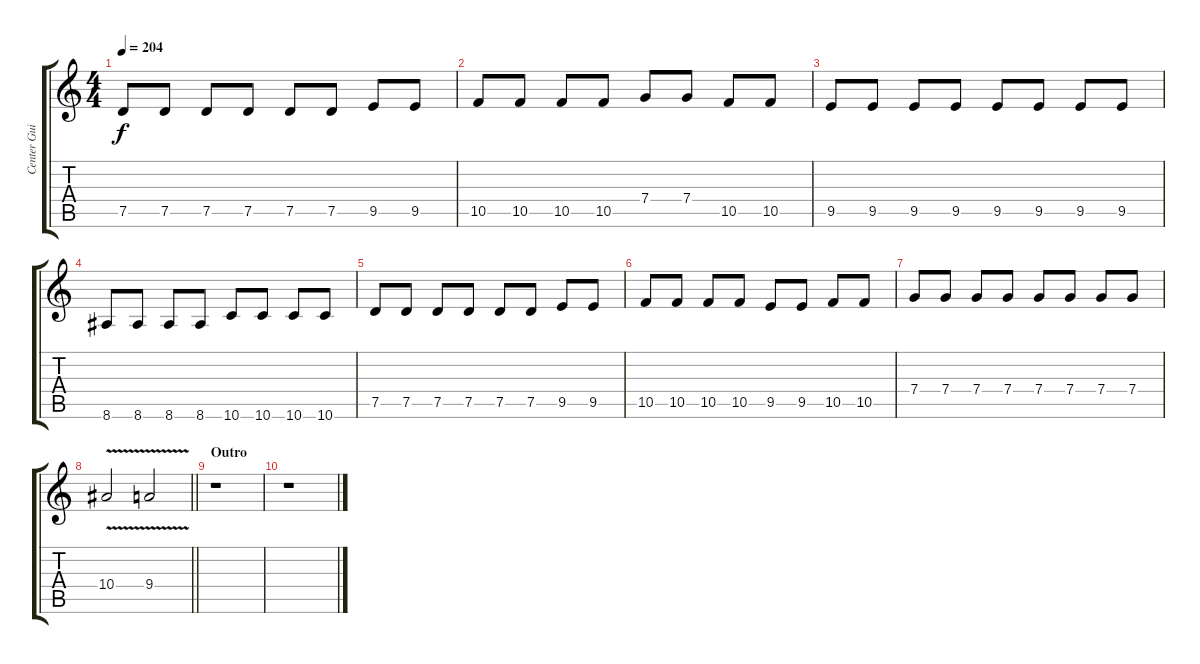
\track ("Center Guitar I" "Center Gui") {instrument distortionguitar}
\staff {score tabs}
\tuning (D4 A3 F3 C3 G2 D2) {hide}
\ts (4 4)
\tempo 204
\clef g2
\ks c
7.5.8{dy f} 7.5.8 7.5.8 7.5.8 7.5.8 7.5.8 9.5.8 9.5.8 |
10.5.8 10.5.8 10.5.8 10.5.8 7.4.8 7.4.8 10.5.8 10.5.8 |
9.5.8 9.5.8 9.5.8 9.5.8 9.5.8 9.5.8 9.5.8 9.5.8 |
8.6.8 8.6.8 8.6.8 8.6.8 10.6.8 10.6.8 10.6.8 10.6.8 |
7.5.8 7.5.8 7.5.8 7.5.8 7.5.8 7.5.8 9.5.8 9.5.8 |
10.5.8 10.5.8 10.5.8 10.5.8 9.5.8 9.5.8 10.5.8 10.5.8 |
7.4.8 7.4.8 7.4.8 7.4.8 7.4.8 7.4.8 7.4.8 7.4.8 |
\barLineRight lightlight
10.4{v}.2 9.4{v}.2 |
\section ("" "Outro")
r.1 |
r.1
